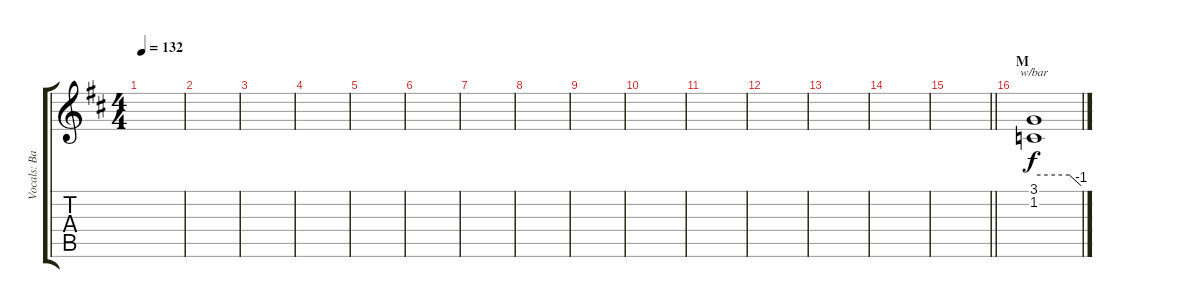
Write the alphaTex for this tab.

\track ("Vocals: Band" "Vocals: Ba") {instrument choiraahs}
\staff {score tabs}
\tuning (E4 B3 G3 D3 A2 D2) {hide}
\ts (4 4)
\tempo 132
\clef g2
\ks d
|
|
|
|
|
|
|
|
|
|
|
|
|
|
\barLineRight lightlight
|
\section ("" "M")
(3.1 1.2).1{tbe (custom default 0 0 45 0 60 -4) dy f}
